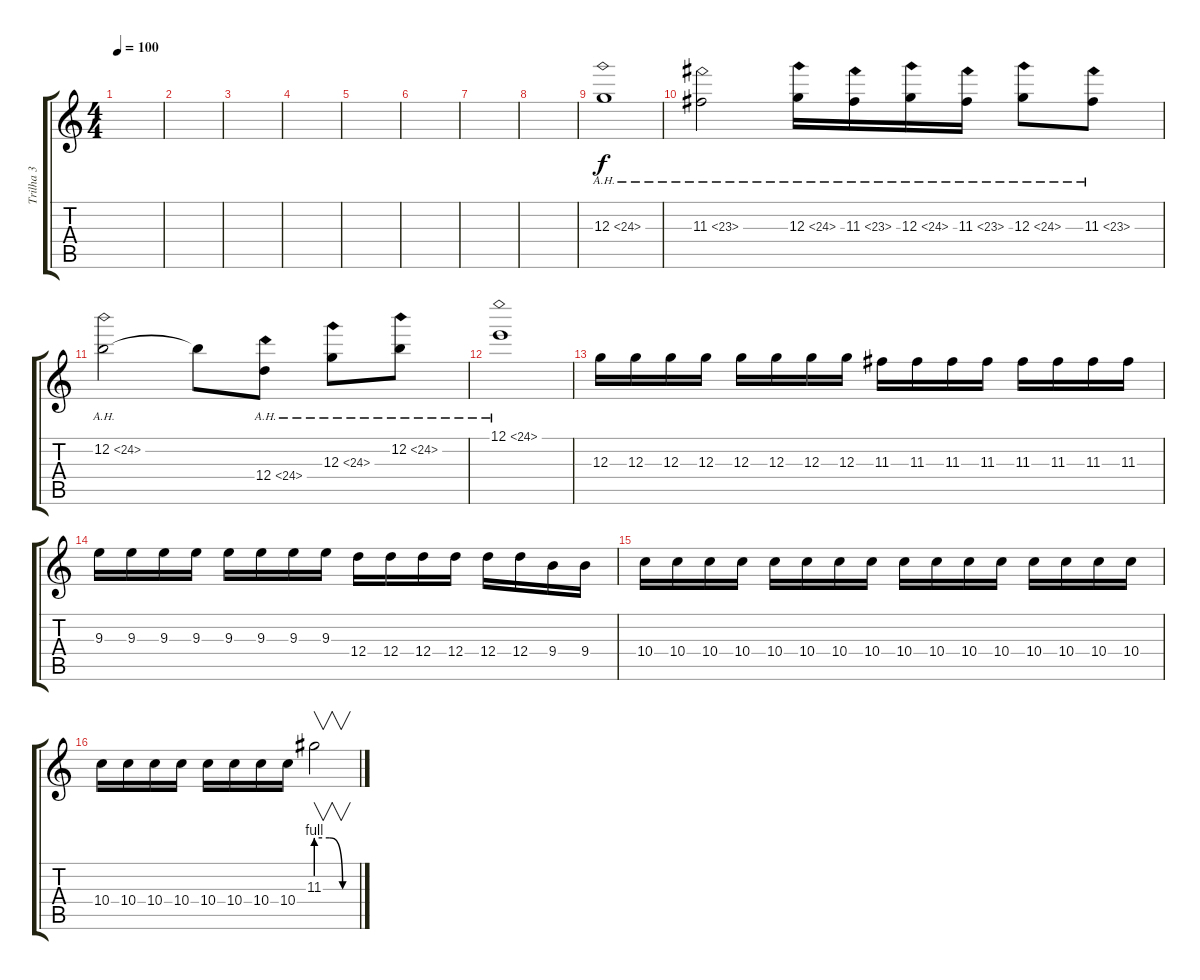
\track ("Trilha 3" "Trilha 3") {instrument distortionguitar}
\staff {score tabs}
\tuning (E4 B3 G3 D3 A2 E2) {hide}
\ts (4 4)
\tempo 100
\clef g2
\ks c
|
|
|
|
|
|
|
|
12.3{ah 12}.1 |
11.3{ah 12}.2 12.3{ah 12}.16 11.3{ah 12}.16 12.3{ah 12}.16 11.3{ah 12}.16 12.3{ah 12}.8 11.3{ah 12}.8 |
12.2{ah 12}.2 12.2{t}.8 12.4{ah 12}.8 12.3{ah 12}.8 12.2{ah 12}.8 |
12.1{ah 12}.1 |
12.3.16 12.3.16 12.3.16 12.3.16 12.3.16 12.3.16 12.3.16 12.3.16 11.3.16 11.3.16 11.3.16 11.3.16 11.3.16 11.3.16 11.3.16 11.3.16 |
9.3.16 9.3.16 9.3.16 9.3.16 9.3.16 9.3.16 9.3.16 9.3.16 12.4.16 12.4.16 12.4.16 12.4.16 12.4.16 12.4.16 9.4.16 9.4.16 |
10.4.16 10.4.16 10.4.16 10.4.16 10.4.16 10.4.16 10.4.16 10.4.16 10.4.16 10.4.16 10.4.16 10.4.16 10.4.16 10.4.16 10.4.16 10.4.16 |
10.4.16 10.4.16 10.4.16 10.4.16 10.4.16 10.4.16 10.4.16 10.4.16 11.3{be (custom 0 4 20 4 40 0 60 0)}.2{v}
